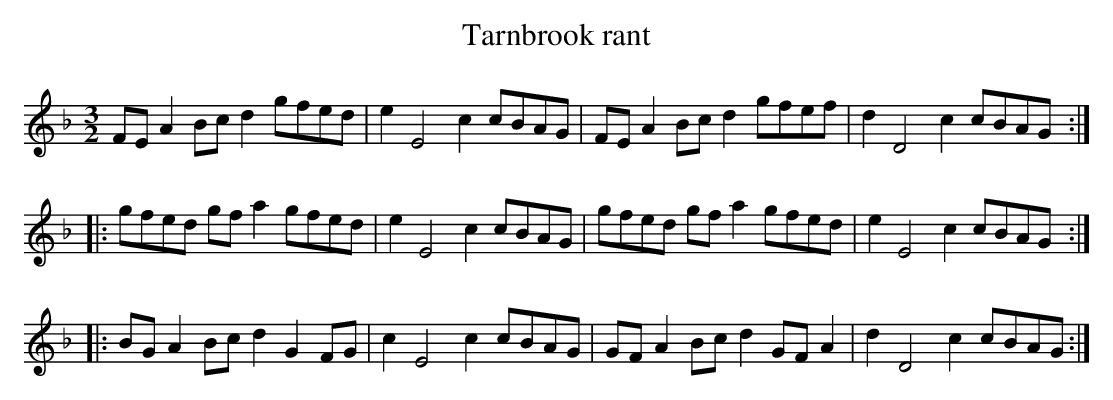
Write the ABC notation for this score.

X:1
T:Tarnbrook rant
M:3/2
L:1/8
K:Dm
FEA2 Bcd2 gfed | e2E4 c2cBAG |\
FEA2 Bcd2 gfef | d2D4 c2cBAG :|
|:gfed gfa2 gfed | e2E4 c2cBAG |\
gfed gfa2 gfed | e2E4 c2cBAG :|
|:BGA2 Bcd2 G2FG | c2E4 c2 cBAG |\
GFA2 Bcd2 GFA2 | d2D4 c2cBAG:|
